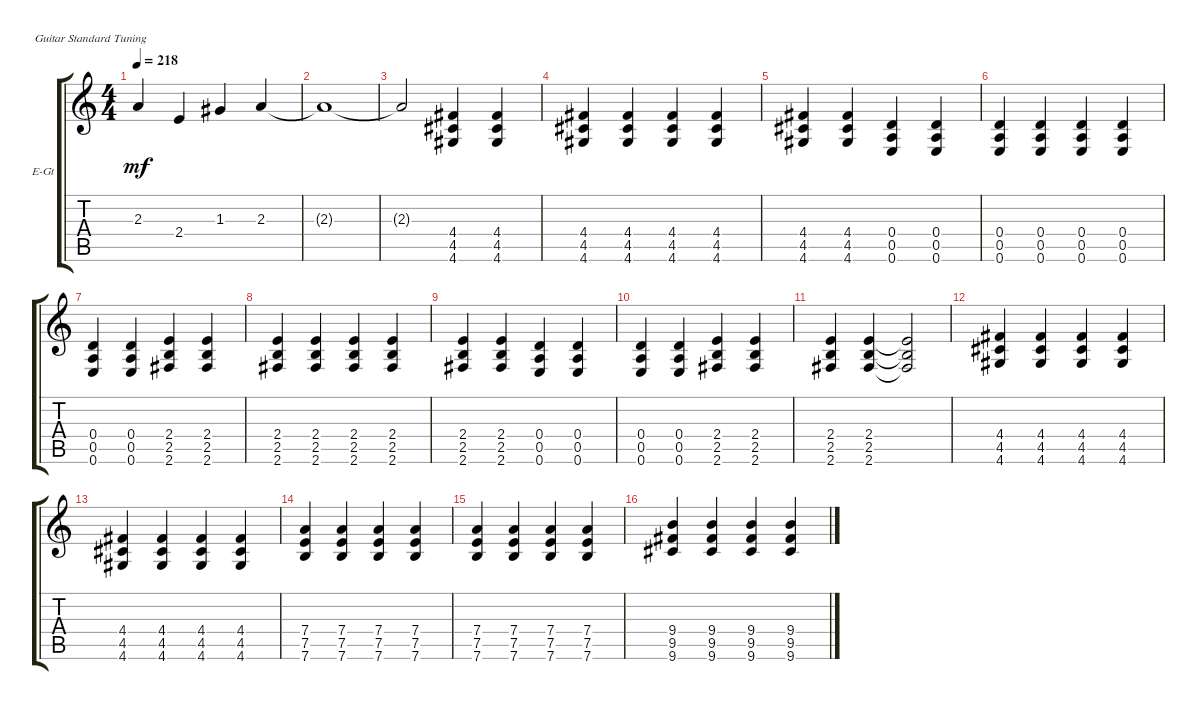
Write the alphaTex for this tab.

\defaultSystemsLayout 4
\bracketExtendMode groupsimilarinstruments
\firstSystemTrackNameOrientation horizontal
\otherSystemsTrackNameOrientation horizontal
\track ("Electric Guitar 2" "E-Gt") {instrument overdrivenguitar}
\staff {score tabs}
\tuning (E4 B3 G3 D3 A2 E2)
\ts (4 4)
\tempo 218
\clef g2
\ks c
2.3{t}.4{dy mf} 2.4.4 1.3.4 2.3.4 |
2.3{t}.1 |
2.3{t}.2 (4.4 4.5 4.6).4 (4.4 4.5 4.6).4 |
(4.4 4.5 4.6).4 (4.4 4.5 4.6).4 (4.4 4.5 4.6).4 (4.4 4.5 4.6).4 |
(4.4 4.5 4.6).4 (4.4 4.5 4.6).4 (0.4 0.5 0.6).4 (0.4 0.5 0.6).4 |
(0.4 0.5 0.6).4 (0.4 0.5 0.6).4 (0.4 0.5 0.6).4 (0.4 0.5 0.6).4 |
(0.4 0.5 0.6).4 (0.4 0.5 0.6).4 (2.4 2.5 2.6).4 (2.4 2.5 2.6).4 |
(2.4 2.5 2.6).4 (2.4 2.5 2.6).4 (2.4 2.5 2.6).4 (2.4 2.5 2.6).4 |
(2.4 2.5 2.6).4 (2.4 2.5 2.6).4 (0.4 0.5 0.6).4 (0.4 0.5 0.6).4 |
(0.4 0.5 0.6).4 (0.4 0.5 0.6).4 (2.4 2.5 2.6).4 (2.4 2.5 2.6).4 |
(2.4 2.5 2.6).4 (2.4 2.5 2.6).4 (2.4{t} 2.5{t} 2.6{t}).2 |
(4.4 4.5 4.6).4 (4.4 4.5 4.6).4 (4.4 4.5 4.6).4 (4.4 4.5 4.6).4 |
(4.4 4.5 4.6).4 (4.4 4.5 4.6).4 (4.4 4.5 4.6).4 (4.4 4.5 4.6).4 |
(7.4 7.5 7.6).4 (7.4 7.5 7.6).4 (7.4 7.5 7.6).4 (7.4 7.5 7.6).4 |
(7.4 7.5 7.6).4 (7.4 7.5 7.6).4 (7.4 7.5 7.6).4 (7.4 7.5 7.6).4 |
(9.4 9.5 9.6).4 (9.4 9.5 9.6).4 (9.4 9.5 9.6).4 (9.4 9.5 9.6).4
